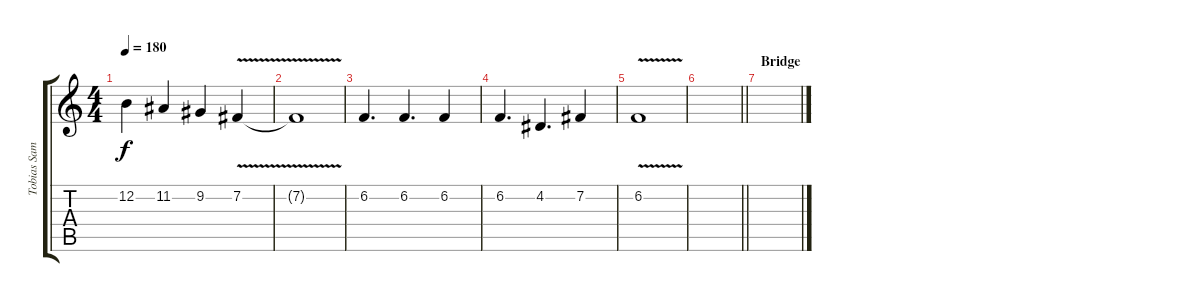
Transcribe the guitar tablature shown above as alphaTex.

\track ("Tobias Sammet" "Tobias Sam") {instrument lead6voice}
\staff {score tabs}
\tuning (E4 B3 G3 D3 A2 E2) {hide}
\ts (4 4)
\tempo 180
\clef g2
\ks c
12.2.4{dy f} 11.2.4 9.2.4 7.2{v}.4 |
7.2{t}.1 |
6.2.4{d} 6.2.4{d} 6.2.4 |
6.2.4{d} 4.2.4{d} 7.2.4 |
6.2{v}.1 |
\barLineRight lightlight
|
\section ("" "Bridge")
